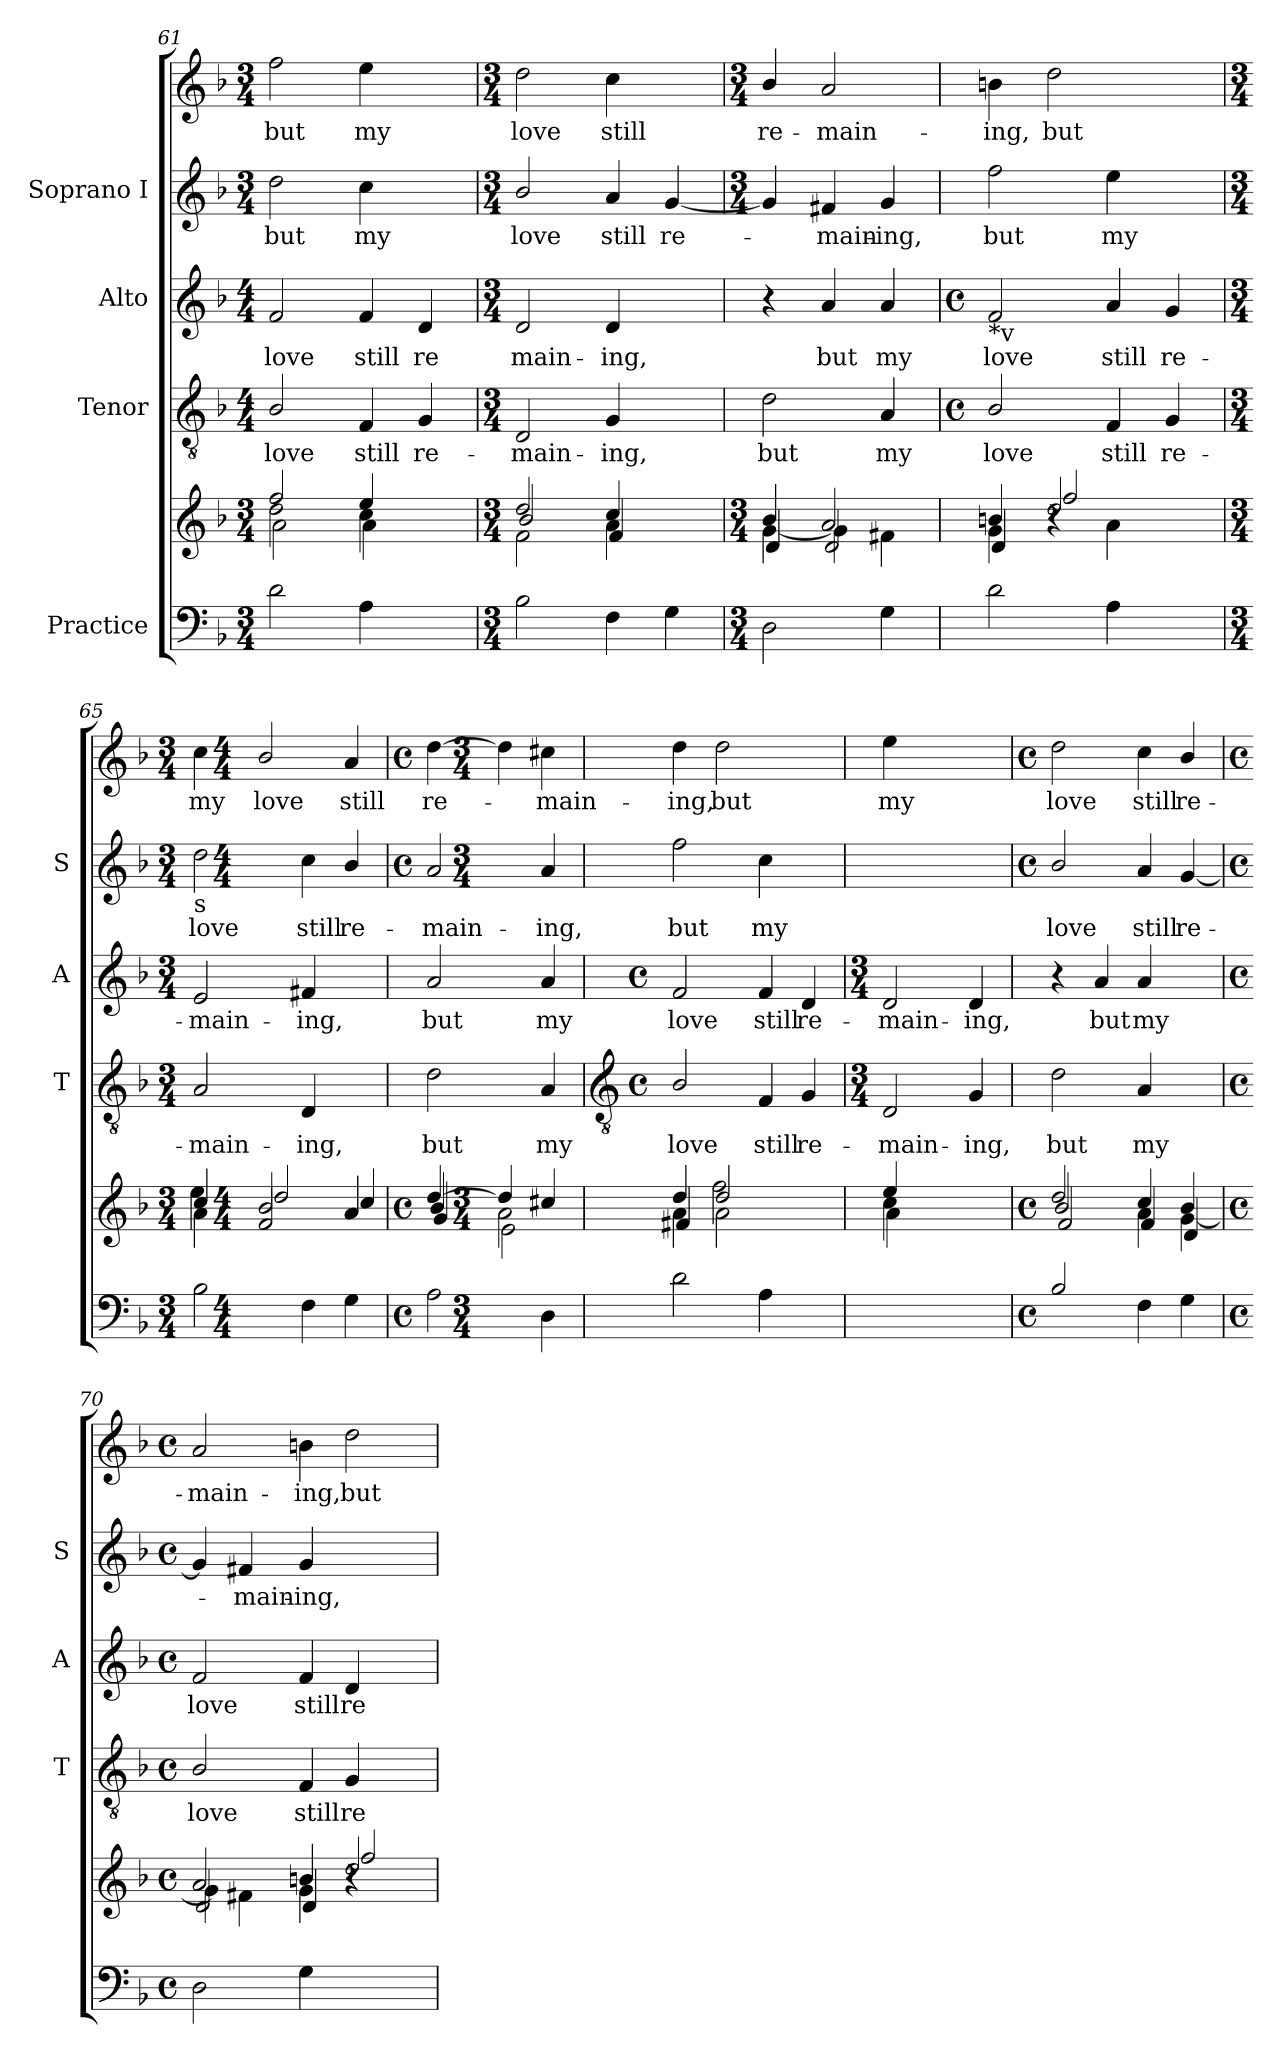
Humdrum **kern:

**kern	**kern	**kern	**text	**kern	**text	**kern	**text	**kern	**text
*part4	*part4	*part3	*part3	*part2	*part2	*part1	*part1	*part1	*part1
*staff6	*staff5	*staff4	*staff4	*staff3	*staff3	*staff2	*staff2	*staff1	*staff1
*I"Practice	*	*I"Tenor	*	*I"Alto	*	*I"Soprano I	*	*	*
*	*	*I'T	*	*I'A	*	*I'S	*	*	*
*clefF4	*clefG2	*clefGv2	*	*clefG2	*	*clefG2	*	*clefG2	*
*k[b-]	*k[b-]	*k[b-]	*	*k[b-]	*	*k[b-]	*	*k[b-]	*
*F:	*F:	*F:	*	*F:	*	*F:	*	*F:	*
*M3/4	*M3/4	*M4/4	*	*M4/4	*	*M3/4	*	*M3/4	*
=61	=61	=61	=61	=61	=61	=61	=61	=61	=61
*	*^	*	*	*	*	*	*	*	*
*	*	*^	*	*	*	*	*	*	*	*
!	!	!	!	!	!LO:LY:b	!	!LO:LY:b	!	!LO:LY:b	!	!LO:LY:b
2d	2ff	2dd\	2a\	2B-/	love	2f	love	2dd	but	2ff	but
!	!	!	!	!	!LO:LY:b	!	!LO:LY:b	!	!LO:LY:b	!	!LO:LY:b
4A	4ee	4cc	4a\	4F	still	4f	still	4cc	my	4ee	my
!	!	!	!	!	!LO:LY:b	!	!LO:LY:b	!	!	!	!
4ryy	4ryy	4ryy	4ryy	4G	re-	4d	re	4ryy	.	4ryy	.
=62	=62	=62	=62	=62	=62	=62	=62	=62	=62	=62	=62
*M3/4	*M3/4	*	*	*M3/4	*	*M3/4	*	*M3/4	*	*M3/4	*
!	!	!	!	!	!LO:LY:b	!	!LO:LY:b	!	!LO:LY:b	!	!LO:LY:b
2B-\	2dd	2b-/	2f\	2D	-main-	2d	main-	2b-/	love	2dd	love
!	!	!	!	!	!LO:LY:b	!	!LO:LY:b	!	!LO:LY:b	!	!LO:LY:b
4F	4cc/	4a	4f	4G	-ing,	4d	-ing,	4a	still	4cc	still
!	!	!	!	!	!	!	!	!	!LO:LY:b	!	!
4G	4ryy	4ryy	4ryy	4ryy	.	4ryy	.	[4g	re-	4ryy	.
=63	=63	=63	=63	=63	=63	=63	=63	=63	=63	=63	=63
*M3/4	*M3/4	*	*	*	*	*	*	*M3/4	*	*M3/4	*
!	!	!	!	!	!LO:LY:b	!	!	!	!	!	!LO:LY:b
2D	4b-/	[4g	4d	2d	but	4r	.	4g]	.	4b-/	re-
!	!	!	!	!	!	!	!LO:LY:b	!	!LO:LY:b	!	!LO:LY:b
.	2a	4g\]	2d	.	.	4a	but	4f#X	-main-	2a	-main-
!	!	!	!	!	!LO:LY:b	!	!LO:LY:b	!	!LO:LY:b	!	!
4G	.	4f#X\	.	4A	my	4a	my	4g	-ing,	.	.
=64	=64	=64	=64	=64	=64	=64	=64	=64	=64	=64	=64
*	*	*	*	*M4/4	*	*M4/4	*	*	*	*	*
*	*	*	*	*met(c)	*	*met(c)	*	*	*	*	*
!	!	!	!	!	!	!LO:TX:b:t=*v	!	!	!	!	!
!	!	!	!	!	!LO:LY:b	!	!LO:LY:b	!	!LO:LY:b	!	!LO:LY:b
2d	4bn/	4g	4d	2B-/	love	2f	love	2ff	but	4bn	ing,
!	!	!	!	!	!	!	!	!	!	!	!LO:LY:b
.	2dd/	2ff/	4r	.	.	.	.	.	.	2dd	but
!	!	!	!	!	!LO:LY:b	!	!LO:LY:b	!	!LO:LY:b	!	!
4A	.	.	4a\	4F	still	4a	still	4ee	my	.	.
!	!	!	!	!	!LO:LY:b	!	!LO:LY:b	!	!	!	!
4ryy	4ryy	4ryy	4ryy	4G	re-	4g	re-	4ryy	.	4ryy	.
=65	=65	=65	=65	=65	=65	=65	=65	=65	=65	=65	=65
*M3/4	*M3/4	*	*	*M3/4	*	*M3/4	*	*M3/4	*	*M3/4	*
!	!	!	!	!	!	!	!	!LO:TX:b:t=s	!	!	!
!	!	!	!	!	!LO:LY:b	!	!LO:LY:b	!	!LO:LY:b	!	!LO:LY:b
2B-\	4cc	4ee	4a\	2A	-main-	2e	-main-	2dd	love	4cc	my
*M4/4	*M4/4	*	*	*	*	*	*	*M4/4	*	*M4/4	*
*met(c)	*met(c)	*	*	*	*	*	*	*met(c)	*	*met(c)	*
!	!	!	!	!	!	!	!	!	!	!	!LO:LY:b
.	2b-/	2dd/	2f	.	.	.	.	.	.	2b-/	love
!	!	!	!	!	!LO:LY:b	!	!LO:LY:b	!	!LO:LY:b	!	!
4F	.	.	.	4D	-ing,	4f#X	-ing,	4cc	still	.	.
!	!	!	!	!	!	!	!	!	!LO:LY:b	!	!LO:LY:b
4G	4a	4cc/	4a	4ryy	.	4ryy	.	4b-/	re-	4a	still
=66	=66	=66	=66	=66	=66	=66	=66	=66	=66	=66	=66
*M4/4	*M4/4	*	*	*	*	*	*	*M4/4	*	*M4/4	*
*met(c)	*met(c)	*	*	*	*	*	*	*met(c)	*	*met(c)	*
!	!	!	!	!	!LO:LY:b	!	!LO:LY:b	!	!LO:LY:b	!	!LO:LY:b
2A	[4dd/	4b-/	4g	2d	but	2a	but	2a	-main-	[4dd	-re-
*M3/4	*M3/4	*	*	*	*	*	*	*M3/4	*	*M3/4	*
.	4dd/]	2a\	2e\	.	.	.	.	.	.	4dd]	.
!	!	!	!	!	!LO:LY:b	!	!LO:LY:b	!	!LO:LY:b	!	!LO:LY:b
4D	4cc#X/	.	.	4A	my	4a	my	4a	-ing,	4cc#X	main-
!!LO:LB:g=z
=67	=67	=67	=67	=67	=67	=67	=67	=67	=67	=67	=67
*	*	*	*	*clefGv2	*	*	*	*	*	*	*
*	*	*	*	*M4/4	*	*M4/4	*	*	*	*	*
*	*	*	*	*met(c)	*	*met(c)	*	*	*	*	*
!	!	!	!	!	!LO:LY:b	!	!LO:LY:b	!	!LO:LY:b	!	!LO:LY:b
2d	4dd/	4a	4f#X	2B-/	love	2f	love	2ff	but	4dd	ing,
!	!	!	!	!	!	!	!	!	!	!	!LO:LY:b
.	2dd	2ff	2a\	.	.	.	.	.	.	2dd	but
!	!	!	!	!	!LO:LY:b	!	!LO:LY:b	!	!LO:LY:b	!	!
4A	.	.	.	4F	still	4f	still	4cc	my	.	.
!	!	!	!	!	!LO:LY:b	!	!LO:LY:b	!	!	!	!
4ryy	4ryy	4ryy	4ryy	4G	re-	4d	re-	4ryy	.	4ryy	.
=68	=68	=68	=68	=68	=68	=68	=68	=68	=68	=68	=68
*	*	*	*	*M3/4	*	*M3/4	*	*	*	*	*
!	!	!	!	!	!LO:LY:b	!	!LO:LY:b	!	!	!	!LO:LY:b
2.ryy	4ee	4cc	4a\	2D	-main-	2d	-main-	2.ryy	.	4ee	my
.	2ryy	2ryy	2ryy	.	.	.	.	.	.	2ryy	.
!	!	!	!	!	!LO:LY:b	!	!LO:LY:b	!	!	!	!
.	.	.	.	4G	-ing,	4d	-ing,	.	.	.	.
!!LO:LB:g=z
=69	=69	=69	=69	=69	=69	=69	=69	=69	=69	=69	=69
*M4/4	*M4/4	*	*	*	*	*	*	*M4/4	*	*M4/4	*
*met(c)	*met(c)	*	*	*	*	*	*	*met(c)	*	*met(c)	*
!	!	!	!	!	!LO:LY:b	!	!	!	!LO:LY:b	!	!LO:LY:b
2B-/	2dd/	2b-/	2f	2d	but	4r	.	2b-/	-love	2dd	love
!	!	!	!	!	!	!	!LO:LY:b	!	!	!	!
.	.	.	.	.	.	4a	but	.	.	.	.
!	!	!	!	!	!LO:LY:b	!	!LO:LY:b	!	!LO:LY:b	!	!LO:LY:b
4F	4cc/	4a	4f	4A	my	4a	my	4a	still	4cc	still
!	!	!	!	!	!	!	!	!	!LO:LY:b	!	!LO:LY:b
4G	4b-/	[4g	4d	4ryy	.	4ryy	.	[4g	re-	4b-/	re-
=70	=70	=70	=70	=70	=70	=70	=70	=70	=70	=70	=70
*M4/4	*M4/4	*	*	*M4/4	*	*M4/4	*	*M4/4	*	*M4/4	*
*met(c)	*met(c)	*	*	*met(c)	*	*met(c)	*	*met(c)	*	*met(c)	*
!	!	!	!	!	!LO:LY:b	!	!LO:LY:b	!	!	!	!LO:LY:b
2D	2a	4g\]	2d	2B-/	love	2f	love	4g]	.	2a	main-
!	!	!	!	!	!	!	!	!	!LO:LY:b	!	!
.	.	4f#X\	.	.	.	.	.	4f#X	main-	.	.
!	!	!	!	!	!LO:LY:b	!	!LO:LY:b	!	!LO:LY:b	!	!LO:LY:b
4G	4bn/	4g	4d	4F	still	4f	still	4g	-ing,	4bn	-ing,
!	!	!	!	!	!LO:LY:b	!	!LO:LY:b	!	!	!	!LO:LY:b
2ryy	2dd/	2ff/	4r	4G	re-	4d	re-	2ryy	.	2dd	but
.	.	.	4ryy	4ryy	.	4ryy	.	.	.	.	.
*	*v	*v	*v	*	*	*	*	*	*	*	*
=	=	=	=	=	=	=	=	=	=
*-	*-	*-	*-	*-	*-	*-	*-	*-	*-
